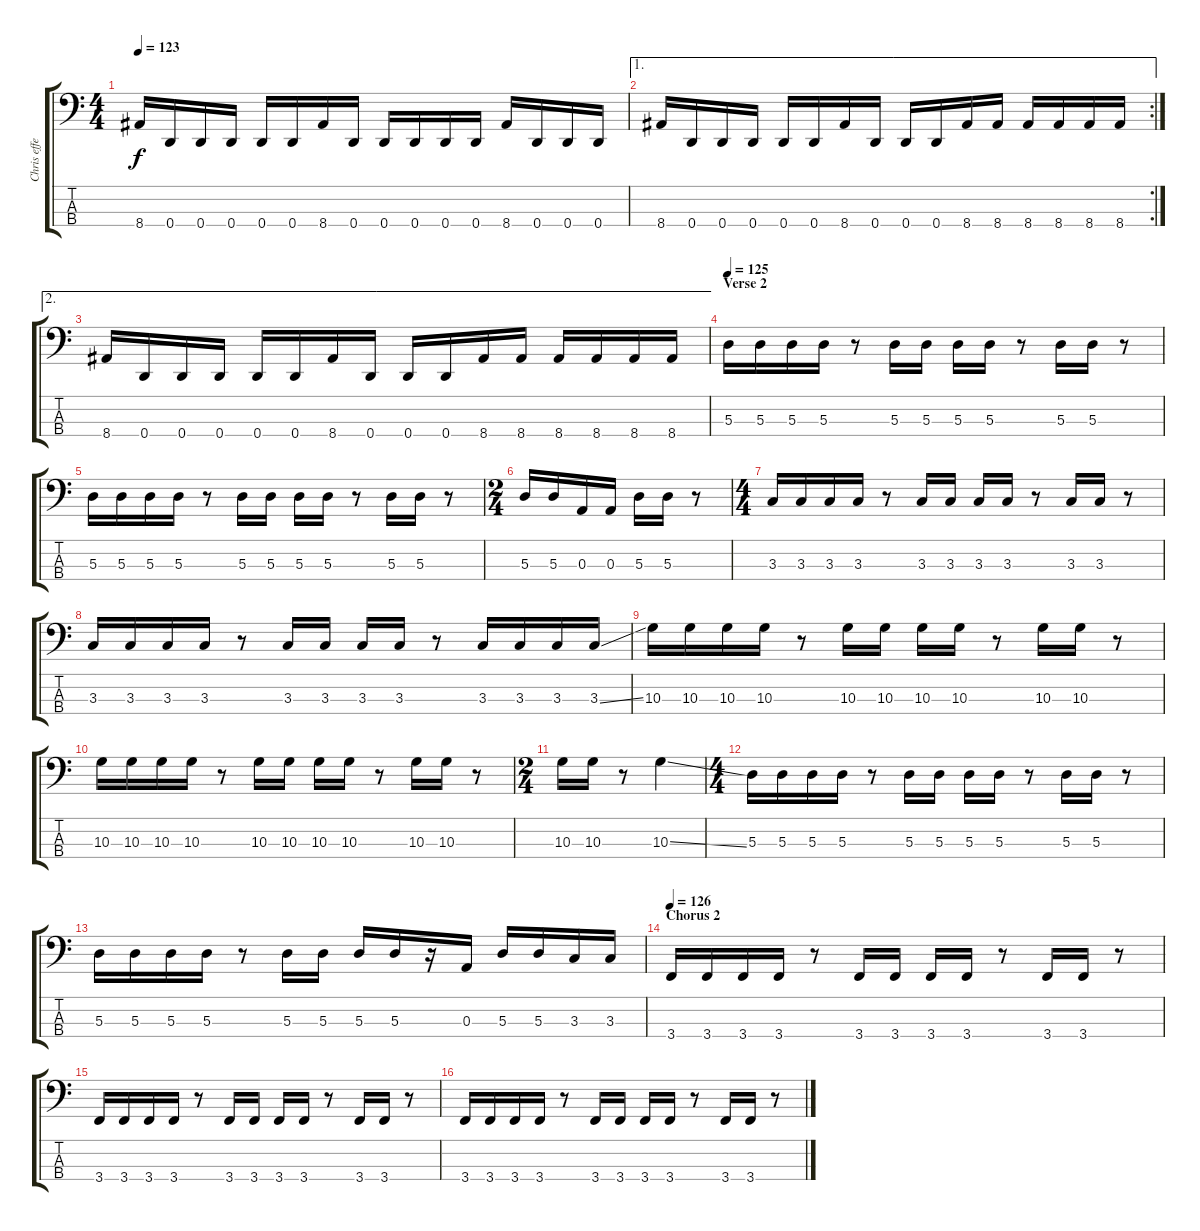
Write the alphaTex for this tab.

\track ("Chris effects" "Chris effe") {instrument distortionguitar}
\staff {score tabs}
\tuning (G2 D2 A1 D1) {hide}
\ts (4 4)
\tempo 123
\clef f4
\ks c
8.4.16{dy f} 0.4.16 0.4.16 0.4.16 0.4.16 0.4.16 8.4.16 0.4.16 0.4.16 0.4.16 0.4.16 0.4.16 8.4.16 0.4.16 0.4.16 0.4.16 |
\ae 1
\rc 2
8.4.16 0.4.16 0.4.16 0.4.16 0.4.16 0.4.16 8.4.16 0.4.16 0.4.16 0.4.16 8.4.16 8.4.16 8.4.16 8.4.16 8.4.16 8.4.16 |
\ae 2
8.4.16 0.4.16 0.4.16 0.4.16 0.4.16 0.4.16 8.4.16 0.4.16 0.4.16 0.4.16 8.4.16 8.4.16 8.4.16 8.4.16 8.4.16 8.4.16 |
\section ("" "Verse 2")
\tempo 125
5.3.16 5.3.16 5.3.16 5.3.16 r.8 5.3.16 5.3.16 5.3.16 5.3.16 r.8 5.3.16 5.3.16 r.8 |
5.3.16 5.3.16 5.3.16 5.3.16 r.8 5.3.16 5.3.16 5.3.16 5.3.16 r.8 5.3.16 5.3.16 r.8 |
\ts (2 4)
5.3.16 5.3.16 0.3.16 0.3.16 5.3.16 5.3.16 r.8 |
\ts (4 4)
3.3.16 3.3.16 3.3.16 3.3.16 r.8 3.3.16 3.3.16 3.3.16 3.3.16 r.8 3.3.16 3.3.16 r.8 |
3.3.16 3.3.16 3.3.16 3.3.16 r.8 3.3.16 3.3.16 3.3.16 3.3.16 r.8 3.3.16 3.3.16 3.3.16 3.3{ss}.16 |
10.3.16 10.3.16 10.3.16 10.3.16 r.8 10.3.16 10.3.16 10.3.16 10.3.16 r.8 10.3.16 10.3.16 r.8 |
10.3.16 10.3.16 10.3.16 10.3.16 r.8 10.3.16 10.3.16 10.3.16 10.3.16 r.8 10.3.16 10.3.16 r.8 |
\ts (2 4)
10.3.16 10.3.16 r.8 10.3{ss}.4 |
\ts (4 4)
5.3.16 5.3.16 5.3.16 5.3.16 r.8 5.3.16 5.3.16 5.3.16 5.3.16 r.8 5.3.16 5.3.16 r.8 |
5.3.16 5.3.16 5.3.16 5.3.16 r.8 5.3.16 5.3.16 5.3.16 5.3.16 r.16 0.3.16 5.3.16 5.3.16 3.3.16 3.3.16 |
\section ("" "Chorus 2")
\tempo 126
3.4.16 3.4.16 3.4.16 3.4.16 r.8 3.4.16 3.4.16 3.4.16 3.4.16 r.8 3.4.16 3.4.16 r.8 |
3.4.16 3.4.16 3.4.16 3.4.16 r.8 3.4.16 3.4.16 3.4.16 3.4.16 r.8 3.4.16 3.4.16 r.8 |
3.4.16 3.4.16 3.4.16 3.4.16 r.8 3.4.16 3.4.16 3.4.16 3.4.16 r.8 3.4.16 3.4.16 r.8
